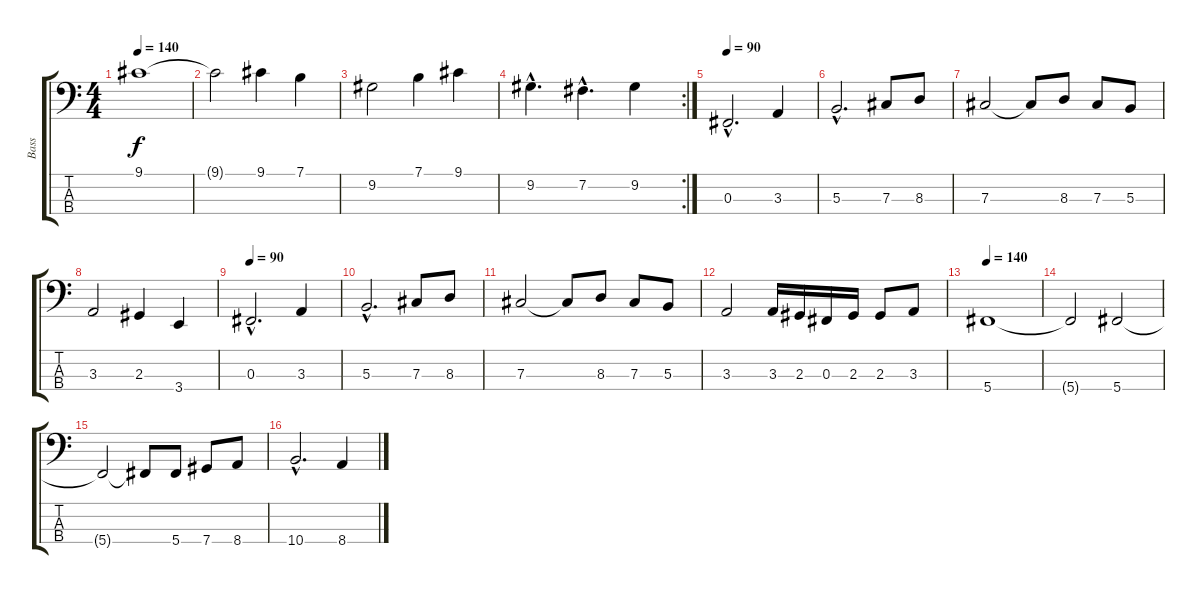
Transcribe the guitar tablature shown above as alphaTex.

\track ("Bass" "Bass") {instrument electricbassfinger}
\staff {score tabs}
\tuning (E2 B1 Gb1 Db1) {hide}
\ts (4 4)
\tempo 140
\clef f4
\ks c
9.1.1{dy f} |
9.1{t}.2 9.1.4 7.1.4 |
9.2.2 7.1.4 9.1.4 |
\rc 2
9.2{hac}.4{d} 7.2{hac}.4{d} 9.2.4 |
\tempo 90
0.3{hac}.2{d} 3.3.4 |
5.3{hac}.2{d} 7.3.8 8.3.8 |
7.3.2 7.3{t}.8 8.3.8 7.3.8 5.3.8 |
3.3.2 2.3.4 3.4.4 |
\tempo 90
0.3{hac}.2{d} 3.3.4 |
5.3{hac}.2{d} 7.3.8 8.3.8 |
7.3.2 7.3{t}.8 8.3.8 7.3.8 5.3.8 |
3.3.2 3.3.16 2.3.16 0.3.16 2.3.16 2.3.8 3.3.8 |
\tempo 140
5.4.1 |
5.4{t}.2 5.4.2 |
5.4{t}.2 5.4{t}.8 5.4.8 7.4.8 8.4.8 |
10.4{hac}.2{d} 8.4.4
